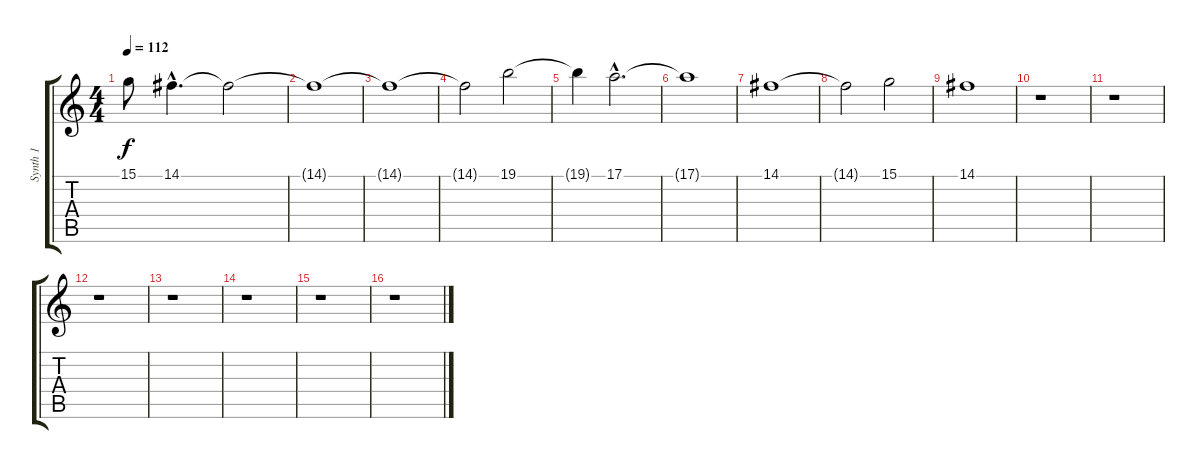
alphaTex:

\track ("Synth 1" "Synth 1") {instrument pad5bowed}
\staff {score tabs}
\tuning (E4 B3 G3 D3 A2 E2) {hide}
\ts (4 4)
\tempo 112
\clef g2
\ks c
15.1.8{dy f} 14.1{hac}.4{d} 14.1{t}.2 |
14.1{t}.1 |
14.1{t}.1 |
14.1{t}.2 19.1.2 |
19.1{t}.4 17.1{hac}.2{d} |
17.1{t}.1 |
14.1.1 |
14.1{t}.2 15.1.2 |
14.1.1 |
r.1 |
r.1 |
r.1 |
r.1 |
r.1 |
r.1 |
r.1
